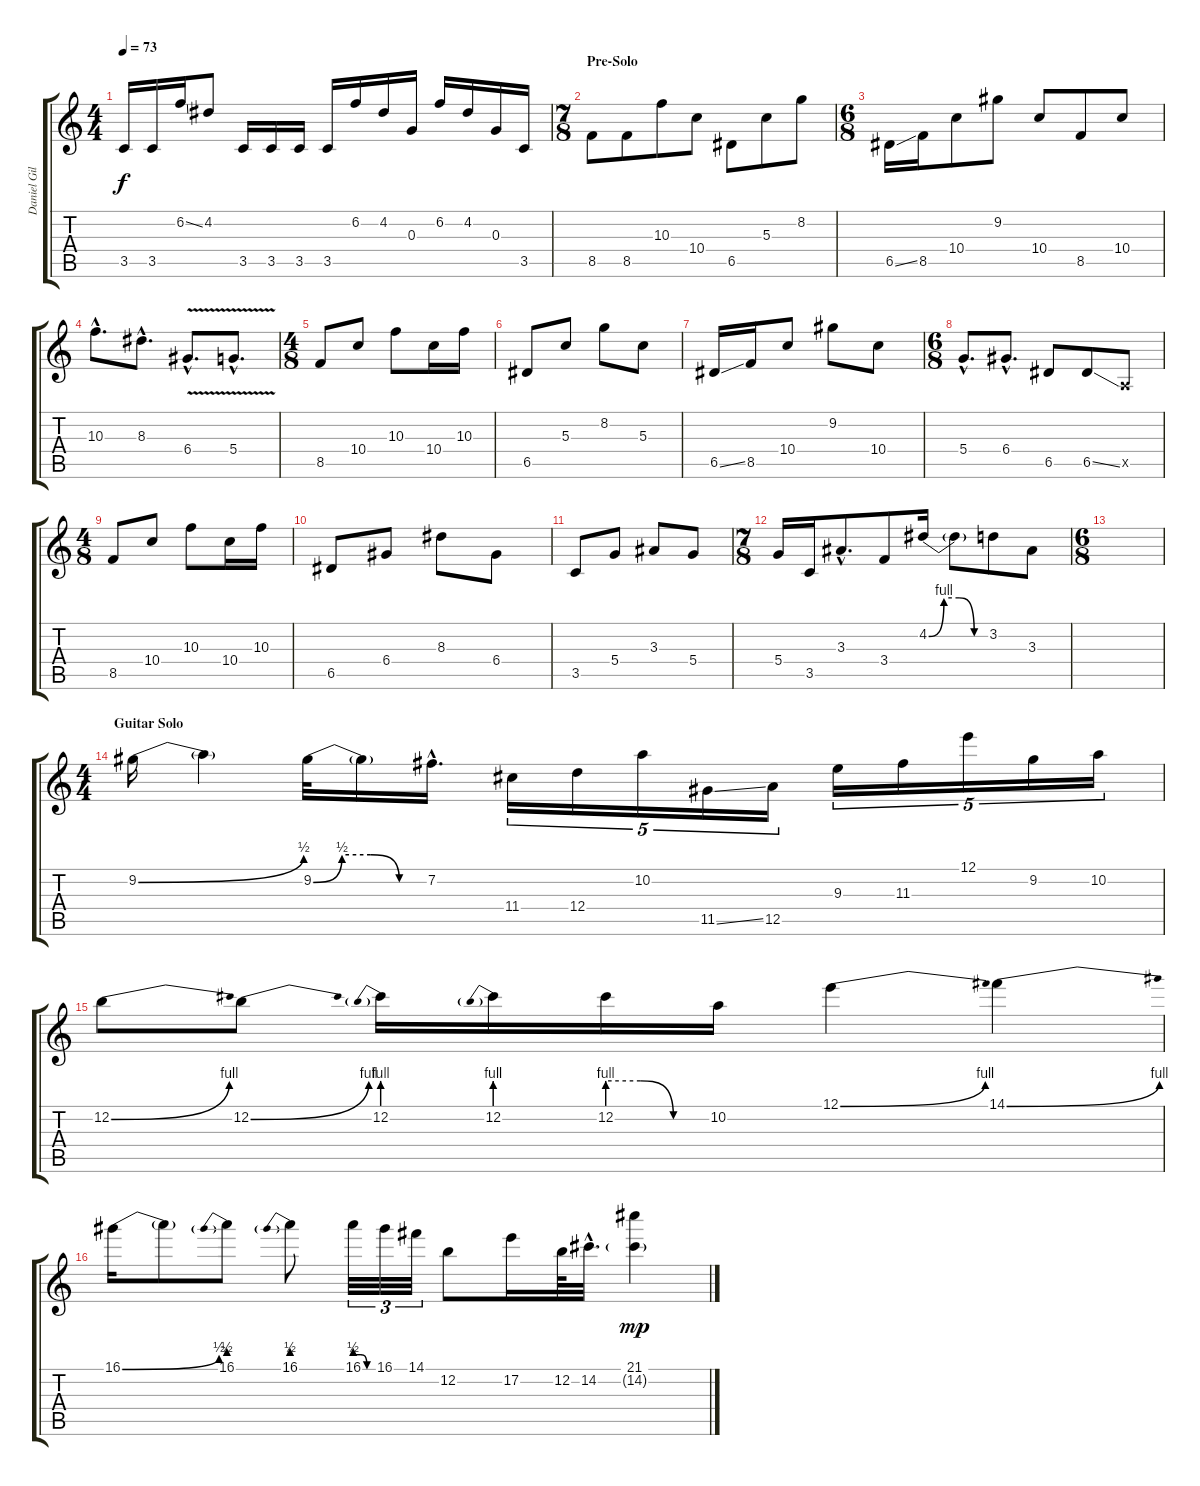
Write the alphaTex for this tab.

\track ("Daniel Gildenlöw" "Daniel Gil") {instrument overdrivenguitar}
\staff {score tabs}
\tuning (E4 B3 G3 D3 A2 D2) {hide}
\ts (4 4)
\tempo 73
\clef g2
\ks c
3.5.16{dy f} 3.5.16 6.2{ss}.16 4.2.8 3.5.16 3.5.16 3.5.16 3.5.16 6.2.16 4.2.16 0.3.16 6.2.16 4.2.16 0.3.16 3.5.16 |
\ts (7 8)
\section ("" "Pre-Solo")
8.5.8 8.5.8 10.3.8 10.4.8 6.5.8 5.3.8 8.2.8 |
\ts (6 8)
6.5{ss}.16 8.5.16 10.4.8 9.2.8 10.4.8 8.5.8 10.4.8 |
10.3{hac}.8{d} 8.3{hac}.8{d} 6.4{v hac}.8{d} 5.4{v hac}.8{d} |
\ts (4 8)
8.5.8 10.4.8 10.3.8 10.4.16 10.3.16 |
6.5.8 5.3.8 8.2.8 5.3.8 |
6.5{ss}.16 8.5.16 10.4.8 9.2.8 10.4.8 |
\ts (6 8)
5.4{hac}.8{d} 6.4{hac}.8{d} 6.5.8 6.5{ss}.8 0.5{x}.8 |
\ts (4 8)
8.5.8 10.4.8 10.3.8 10.4.16 10.3.16 |
6.5.8 6.4.8 8.3.8 6.4.8 |
3.5.8 5.4.8 3.3.8 5.4.8 |
\ts (7 8)
5.4.16 3.5.16 3.3{hac}.8{d} 3.4.8 4.2{be (custom 0 0 15 4 30 4 45 0 60 0)}.16 4.2{t}.8 3.2.8 3.3.8 |
\ts (6 8)
|
\ts (4 4)
\section ("" "Guitar Solo")
9.2{be (bend 0 0 60 2)}.16{volume 13 instrument overdrivenguitar} 9.2{t}.4 9.2{be (custom 0 0 15 2 30 2 45 0 60 0)}.32 9.2{t}.16 7.2{hac}.16{d} 11.4.16{tu (5 4)} 12.4.16{tu (5 4)} 10.2.16{tu (5 4)} 11.5{ss}.16{tu (5 4)} 12.5.16{tu (5 4)} 9.3.16{tu (5 4)} 11.3.16{tu (5 4)} 12.1.16{tu (5 4)} 9.2.16{tu (5 4)} 10.2.16{tu (5 4)} |
12.2{be (bend 0 0 60 4)}.8 12.2{be (bend 0 0 60 4)}.8 12.2{be (prebend 0 4 60 4)}.16 12.2{be (prebend 0 4 60 4)}.16 12.2{be (custom 0 4 20 4 40 0 60 0)}.16 10.2.16 12.1{be (bend 0 0 60 4)}.4 14.1{be (bend 0 0 60 4)}.4 |
16.1{be (bend 0 0 60 2)}.16 16.1{t}.8 16.1{be (prebend 0 2 60 2)}.8 16.1{be (prebend 0 2 60 2)}.8 16.1{be (custom 0 2 20 2 40 0 60 0)}.32{tu (3 2)} 16.1.32{tu (3 2)} 14.1.32{tu (3 2)} 12.2.8 17.2.16 12.2.64 14.2{hac}.32{d} (21.1 14.2{g}).4{dy mp}
